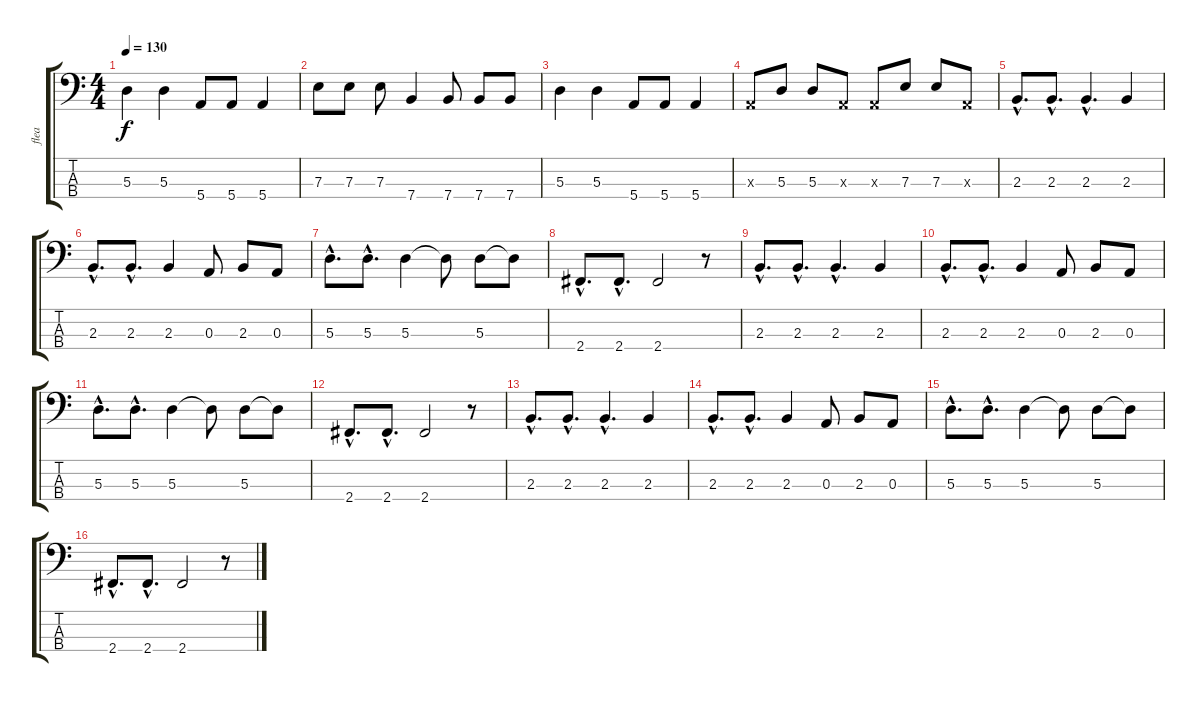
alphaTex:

\track ("flea" "flea") {instrument slapbass2}
\staff {score tabs}
\tuning (G2 D2 A1 E1) {hide}
\ts (4 4)
\tempo 130
\clef f4
\ks c
5.3.4{dy f} 5.3.4 5.4.8 5.4.8 5.4.4 |
7.3.8 7.3.8 7.3.8 7.4.4 7.4.8 7.4.8 7.4.8 |
5.3.4 5.3.4 5.4.8 5.4.8 5.4.4 |
0.3{x}.8 5.3.8 5.3.8 0.3{x}.8 0.3{x}.8 7.3.8 7.3.8 0.3{x}.8 |
2.3{hac}.8{d} 2.3{hac}.8{d} 2.3{hac}.4{d} 2.3.4 |
2.3{hac}.8{d} 2.3{hac}.8{d} 2.3.4 0.3.8 2.3.8 0.3.8 |
5.3{hac}.8{d} 5.3{hac}.8{d} 5.3.4 5.3{t}.8 5.3.8 5.3{t}.8 |
2.4{hac}.8{d} 2.4{hac}.8{d} 2.4.2 r.8 |
2.3{hac}.8{d} 2.3{hac}.8{d} 2.3{hac}.4{d} 2.3.4 |
2.3{hac}.8{d} 2.3{hac}.8{d} 2.3.4 0.3.8 2.3.8 0.3.8 |
5.3{hac}.8{d} 5.3{hac}.8{d} 5.3.4 5.3{t}.8 5.3.8 5.3{t}.8 |
2.4{hac}.8{d} 2.4{hac}.8{d} 2.4.2 r.8 |
2.3{hac}.8{d} 2.3{hac}.8{d} 2.3{hac}.4{d} 2.3.4 |
2.3{hac}.8{d} 2.3{hac}.8{d} 2.3.4 0.3.8 2.3.8 0.3.8 |
5.3{hac}.8{d} 5.3{hac}.8{d} 5.3.4 5.3{t}.8 5.3.8 5.3{t}.8 |
2.4{hac}.8{d} 2.4{hac}.8{d} 2.4.2 r.8
